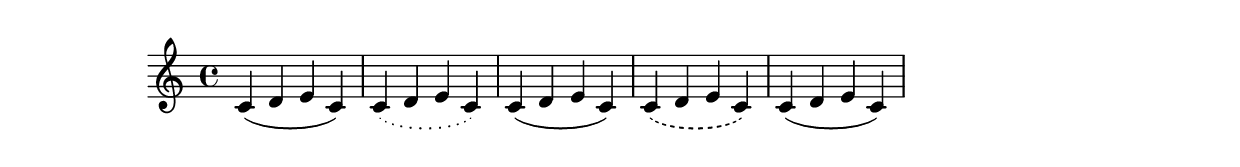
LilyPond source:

%% Do not edit this file; it is automatically
%% generated from LSR http://lsr.dsi.unimi.it
%% This file is in the public domain.
\version "2.13.10"

\header {
  lsrtags = "expressive-marks, editorial-annotations"

%% Translation of GIT committish: b2d4318d6c53df8469dfa4da09b27c15a374d0ca
  texidoces = "
Se puede cambiar el aspecto de las ligaduras de expresión de
continuas a punteadas o intermitentes.

"
  doctitlees = "Modificar el aspecto continuo de una ligadura de expresión a punteado o intermitente"

  texidoc = "
The appearance of slurs may be changed from solid to dotted or dashed.

"
  doctitle = "Changing the appearance of a slur from solid to dotted or dashed"
} % begin verbatim

\relative c' {
  c4( d e c)
  \slurDotted
  c4( d e c)
  \slurSolid
  c4( d e c)
  \slurDashed
  c4( d e c)
  \slurSolid
  c4( d e c)
}


